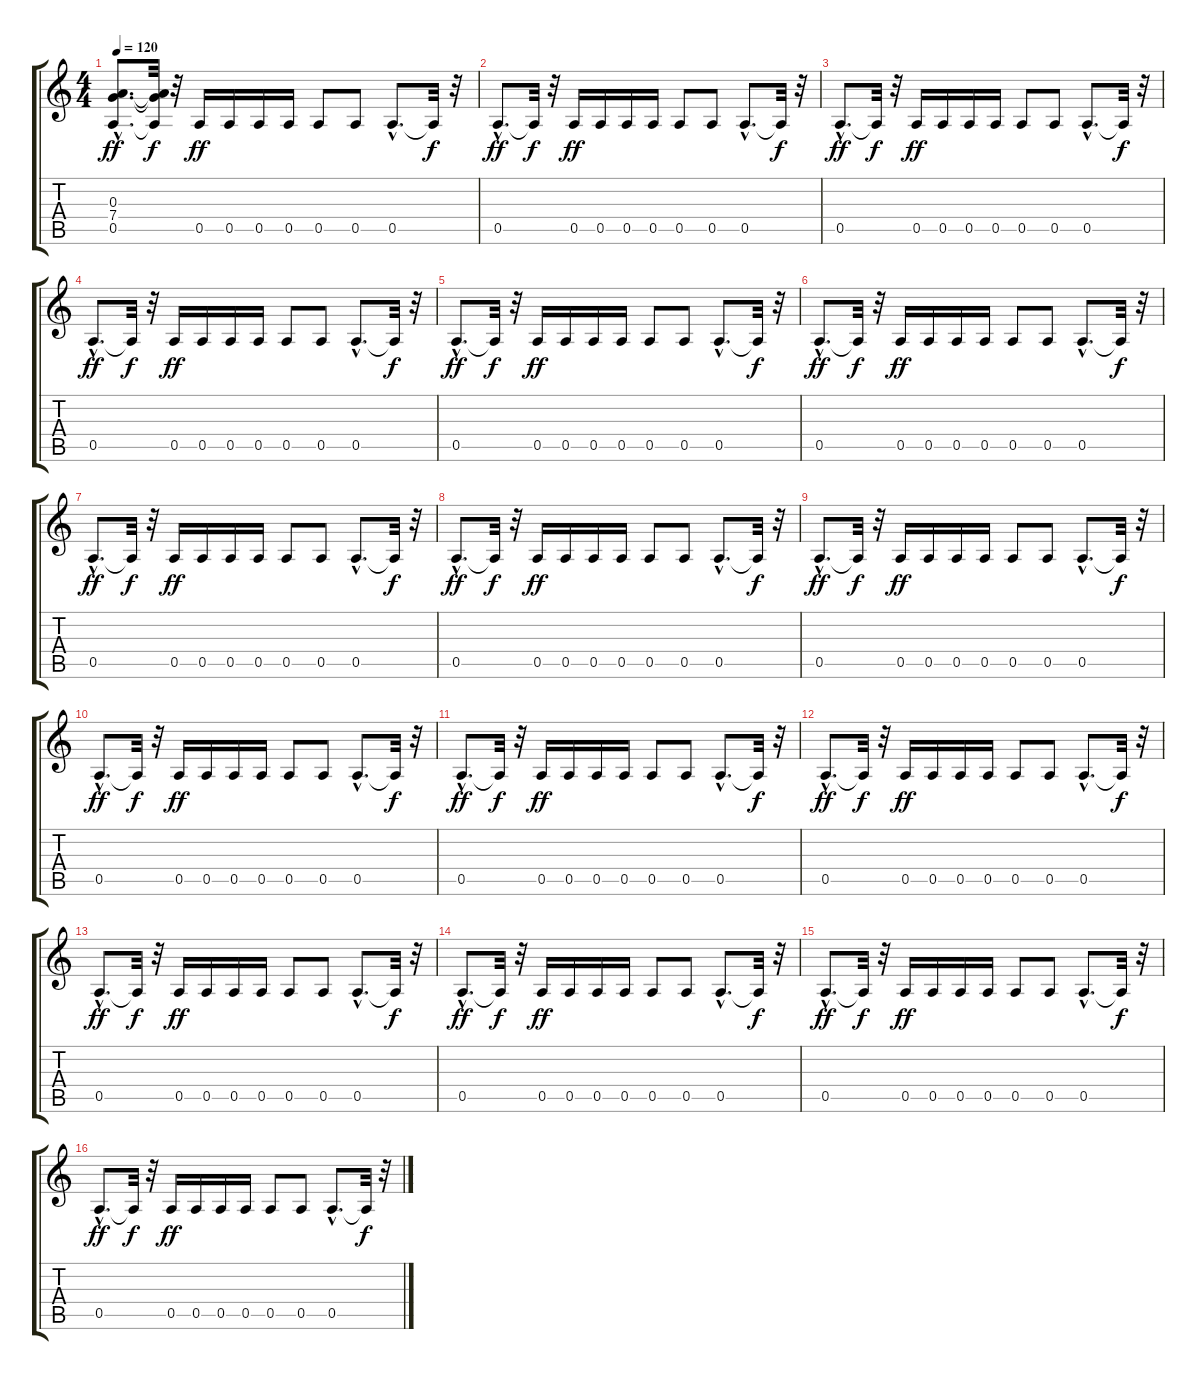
\track "" {instrument acousticguitarnylon}
\staff {score tabs}
\tuning (E4 B3 G3 D3 A2 E2) {hide}
\ts (4 4)
\tempo 120
\clef g2
\ks c
(0.3{hac} 7.4{hac} 0.5{hac}).8{d dy ff} (0.3{t} 7.4{t} 0.5{t}).32{dy f} r.32 0.5.16{dy ff} 0.5.16 0.5.16 0.5.16 0.5.8 0.5.8 0.5{hac}.8{d} 0.5{t}.32{dy f} r.32 |
0.5{hac}.8{d dy ff} 0.5{t}.32{dy f} r.32 0.5.16{dy ff} 0.5.16 0.5.16 0.5.16 0.5.8 0.5.8 0.5{hac}.8{d} 0.5{t}.32{dy f} r.32 |
0.5{hac}.8{d dy ff} 0.5{t}.32{dy f} r.32 0.5.16{dy ff} 0.5.16 0.5.16 0.5.16 0.5.8 0.5.8 0.5{hac}.8{d} 0.5{t}.32{dy f} r.32 |
0.5{hac}.8{d dy ff} 0.5{t}.32{dy f} r.32 0.5.16{dy ff} 0.5.16 0.5.16 0.5.16 0.5.8 0.5.8 0.5{hac}.8{d} 0.5{t}.32{dy f} r.32 |
0.5{hac}.8{d dy ff} 0.5{t}.32{dy f} r.32 0.5.16{dy ff} 0.5.16 0.5.16 0.5.16 0.5.8 0.5.8 0.5{hac}.8{d} 0.5{t}.32{dy f} r.32 |
0.5{hac}.8{d dy ff} 0.5{t}.32{dy f} r.32 0.5.16{dy ff} 0.5.16 0.5.16 0.5.16 0.5.8 0.5.8 0.5{hac}.8{d} 0.5{t}.32{dy f} r.32 |
0.5{hac}.8{d dy ff} 0.5{t}.32{dy f} r.32 0.5.16{dy ff} 0.5.16 0.5.16 0.5.16 0.5.8 0.5.8 0.5{hac}.8{d} 0.5{t}.32{dy f} r.32 |
0.5{hac}.8{d dy ff} 0.5{t}.32{dy f} r.32 0.5.16{dy ff} 0.5.16 0.5.16 0.5.16 0.5.8 0.5.8 0.5{hac}.8{d} 0.5{t}.32{dy f} r.32 |
0.5{hac}.8{d dy ff} 0.5{t}.32{dy f} r.32 0.5.16{dy ff} 0.5.16 0.5.16 0.5.16 0.5.8 0.5.8 0.5{hac}.8{d} 0.5{t}.32{dy f} r.32 |
0.5{hac}.8{d dy ff} 0.5{t}.32{dy f} r.32 0.5.16{dy ff} 0.5.16 0.5.16 0.5.16 0.5.8 0.5.8 0.5{hac}.8{d} 0.5{t}.32{dy f} r.32 |
0.5{hac}.8{d dy ff} 0.5{t}.32{dy f} r.32 0.5.16{dy ff} 0.5.16 0.5.16 0.5.16 0.5.8 0.5.8 0.5{hac}.8{d} 0.5{t}.32{dy f} r.32 |
0.5{hac}.8{d dy ff} 0.5{t}.32{dy f} r.32 0.5.16{dy ff} 0.5.16 0.5.16 0.5.16 0.5.8 0.5.8 0.5{hac}.8{d} 0.5{t}.32{dy f} r.32 |
0.5{hac}.8{d dy ff} 0.5{t}.32{dy f} r.32 0.5.16{dy ff} 0.5.16 0.5.16 0.5.16 0.5.8 0.5.8 0.5{hac}.8{d} 0.5{t}.32{dy f} r.32 |
0.5{hac}.8{d dy ff} 0.5{t}.32{dy f} r.32 0.5.16{dy ff} 0.5.16 0.5.16 0.5.16 0.5.8 0.5.8 0.5{hac}.8{d} 0.5{t}.32{dy f} r.32 |
0.5{hac}.8{d dy ff} 0.5{t}.32{dy f} r.32 0.5.16{dy ff} 0.5.16 0.5.16 0.5.16 0.5.8 0.5.8 0.5{hac}.8{d} 0.5{t}.32{dy f} r.32 |
0.5{hac}.8{d dy ff} 0.5{t}.32{dy f} r.32 0.5.16{dy ff} 0.5.16 0.5.16 0.5.16 0.5.8 0.5.8 0.5{hac}.8{d} 0.5{t}.32{dy f} r.32
